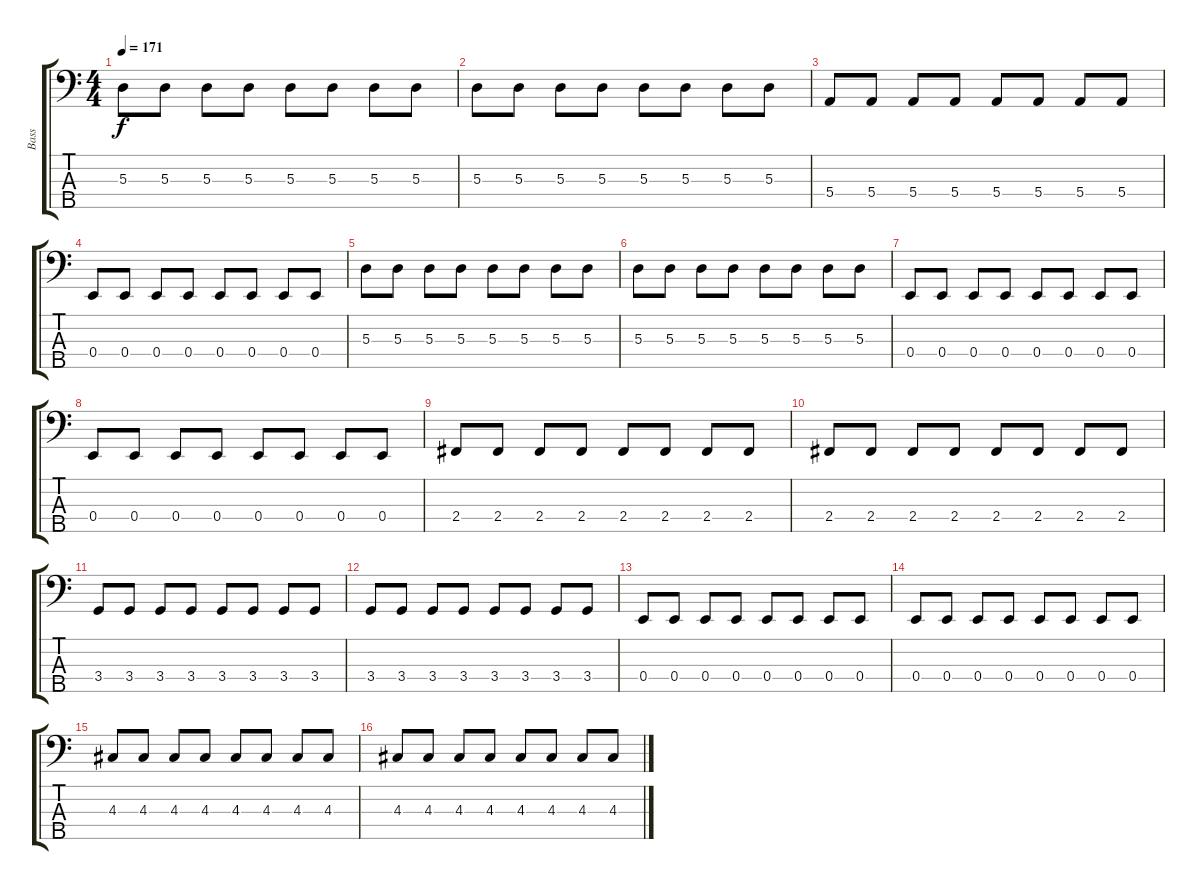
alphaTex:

\track ("Bass" "Bass") {instrument electricbasspick}
\staff {score tabs}
\tuning (G2 D2 A1 E1 B0) {hide}
\ts (4 4)
\tempo 171
\clef f4
\ks c
5.3.8{dy f} 5.3.8 5.3.8 5.3.8 5.3.8 5.3.8 5.3.8 5.3.8 |
5.3.8 5.3.8 5.3.8 5.3.8 5.3.8 5.3.8 5.3.8 5.3.8 |
5.4.8 5.4.8 5.4.8 5.4.8 5.4.8 5.4.8 5.4.8 5.4.8 |
0.4.8 0.4.8 0.4.8 0.4.8 0.4.8 0.4.8 0.4.8 0.4.8 |
5.3.8 5.3.8 5.3.8 5.3.8 5.3.8 5.3.8 5.3.8 5.3.8 |
5.3.8 5.3.8 5.3.8 5.3.8 5.3.8 5.3.8 5.3.8 5.3.8 |
0.4.8 0.4.8 0.4.8 0.4.8 0.4.8 0.4.8 0.4.8 0.4.8 |
0.4.8 0.4.8 0.4.8 0.4.8 0.4.8 0.4.8 0.4.8 0.4.8 |
2.4.8 2.4.8 2.4.8 2.4.8 2.4.8 2.4.8 2.4.8 2.4.8 |
2.4.8 2.4.8 2.4.8 2.4.8 2.4.8 2.4.8 2.4.8 2.4.8 |
3.4.8 3.4.8 3.4.8 3.4.8 3.4.8 3.4.8 3.4.8 3.4.8 |
3.4.8 3.4.8 3.4.8 3.4.8 3.4.8 3.4.8 3.4.8 3.4.8 |
0.4.8 0.4.8 0.4.8 0.4.8 0.4.8 0.4.8 0.4.8 0.4.8 |
0.4.8 0.4.8 0.4.8 0.4.8 0.4.8 0.4.8 0.4.8 0.4.8 |
4.3.8 4.3.8 4.3.8 4.3.8 4.3.8 4.3.8 4.3.8 4.3.8 |
4.3.8 4.3.8 4.3.8 4.3.8 4.3.8 4.3.8 4.3.8 4.3.8
